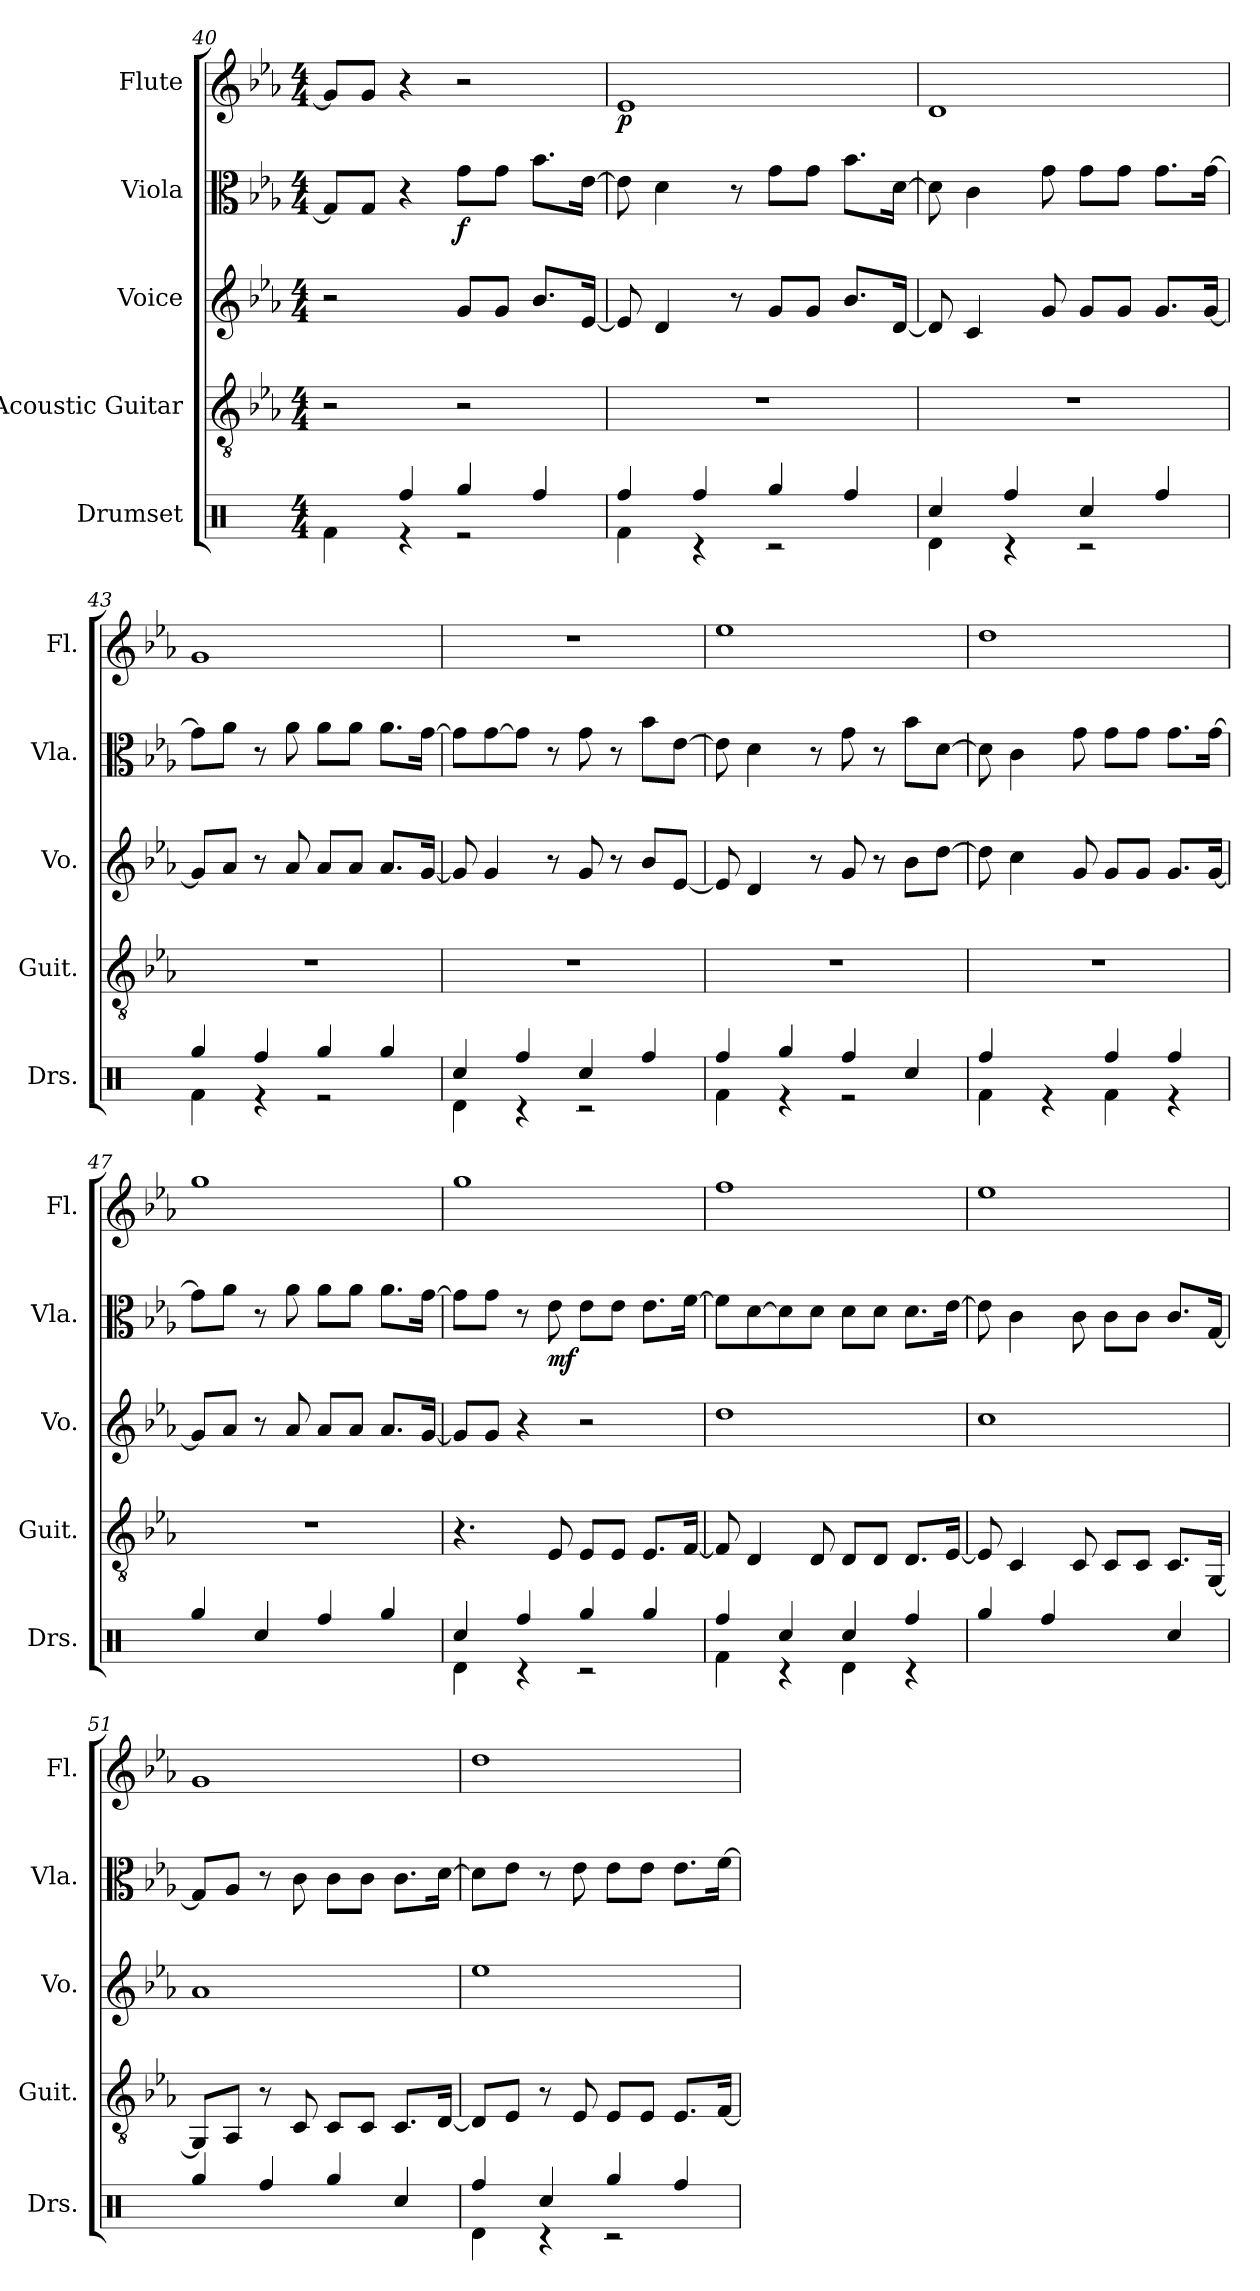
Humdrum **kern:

**kern	**kern	**kern	**kern	**dynam	**kern	**dynam
*part5	*part4	*part3	*part2	*part2	*part1	*part1
*staff5	*staff4	*staff3	*staff2	*staff2	*staff1	*staff1
*I"Drumset	*I"Acoustic Guitar	*I"Voice	*I"Viola	*	*I"Flute	*
*I'Drs.	*I'Guit.	*I'Vo.	*I'Vla.	*	*I'Fl.	*
!!LO:PB:g=z
*clefX	*clefGv2	*clefG2	*clefC3	*	*clefG2	*
*k[]	*k[b-e-a-]	*k[b-e-a-]	*k[b-e-a-]	*	*k[b-e-a-]	*
*M4/4	*M4/4	*M4/4	*M4/4	*	*M4/4	*
=40	=40	=40	=40	=40	=40	=40
*^	*	*	*	*	*	*
4Rcc/yy	4Rf\	2r	2r	8G/L]	.	8g/L]	.
.	.	.	.	8G/J	.	8g/J	.
4Rff/	4r	.	.	4r	.	4r	.
!	!	!	!	!	!LO:DY:b	!	!
4Rgg/	2r	2r	8g/L	8g\L	f	2r	.
.	.	.	8g/J	8g\J	.	.	.
4Rff/	.	.	8.b-/L	8.b-\L	.	.	.
.	.	.	[16e-/Jk	[16e-\Jk	.	.	.
=41	=41	=41	=41	=41	=41	=41	=41
!	!	!	!	!	!	!	!LO:DY:b
4Rff/	4Rf\	1r	8e-/]	8e-\]	.	1e-	p
.	.	.	4d/	4d\	.	.	.
4Rff/	4r	.	.	.	.	.	.
.	.	.	8r	8r	.	.	.
4Rgg/	2r	.	8g/L	8g\L	.	.	.
.	.	.	8g/J	8g\J	.	.	.
4Rff/	.	.	8.b-/L	8.b-\L	.	.	.
.	.	.	[16d/Jk	[16d\Jk	.	.	.
=42	=42	=42	=42	=42	=42	=42	=42
4Rcc/	4Rd\	1r	8d/]	8d\]	.	1d	.
.	.	.	4c/	4c\	.	.	.
4Rff/	4r	.	.	.	.	.	.
.	.	.	8g/	8g\	.	.	.
4Rcc/	2r	.	8g/L	8g\L	.	.	.
.	.	.	8g/J	8g\J	.	.	.
4Rff/	.	.	8.g/L	8.g\L	.	.	.
.	.	.	[16g/Jk	[16g\Jk	.	.	.
=43	=43	=43	=43	=43	=43	=43	=43
4Rgg/	4Rf\	1r	8g/L]	8g\L]	.	1g	.
.	.	.	8a-/J	8a-\J	.	.	.
4Rff/	4r	.	8r	8r	.	.	.
.	.	.	8a-/	8a-\	.	.	.
4Rgg/	2r	.	8a-/L	8a-\L	.	.	.
.	.	.	8a-/J	8a-\J	.	.	.
4Rgg/	.	.	8.a-/L	8.a-\L	.	.	.
.	.	.	[16g/Jk	[16g\Jk	.	.	.
!!LO:LB:g=z
=44	=44	=44	=44	=44	=44	=44	=44
4Rcc/	4Rd\	1r	8g/]	8g\L]	.	1r	.
.	.	.	4g/	[8g\	.	.	.
4Rff/	4r	.	.	8g\J]	.	.	.
.	.	.	8r	8r	.	.	.
4Rcc/	2r	.	8g/	8g\	.	.	.
.	.	.	8r	8r	.	.	.
4Rff/	.	.	8b-/L	8b-\L	.	.	.
.	.	.	[8e-/J	[8e-\J	.	.	.
=45	=45	=45	=45	=45	=45	=45	=45
4Rff/	4Rf\	1r	8e-/]	8e-\]	.	1ee-	.
.	.	.	4d/	4d\	.	.	.
4Rgg/	4r	.	.	.	.	.	.
.	.	.	8r	8r	.	.	.
4Rff/	2r	.	8g/	8g\	.	.	.
.	.	.	8r	8r	.	.	.
4Rcc/	.	.	8b-\L	8b-\L	.	.	.
.	.	.	[8dd\J	[8d\J	.	.	.
=46	=46	=46	=46	=46	=46	=46	=46
4Rff/	4Rf\	1r	8dd\]	8d\]	.	1dd	.
.	.	.	4cc\	4c\	.	.	.
4Rcc/yy	4r	.	.	.	.	.	.
.	.	.	8g/	8g\	.	.	.
4Rff/	4Rf\	.	8g/L	8g\L	.	.	.
.	.	.	8g/J	8g\J	.	.	.
4Rff/	4r	.	8.g/L	8.g\L	.	.	.
.	.	.	[16g/Jk	[16g\Jk	.	.	.
*v	*v	*	*	*	*	*	*
=47	=47	=47	=47	=47	=47	=47
4Rgg/	1r	8g/L]	8g\L]	.	1gg	.
.	.	8a-/J	8a-\J	.	.	.
4Rcc/	.	8r	8r	.	.	.
.	.	8a-/	8a-\	.	.	.
4Rff/	.	8a-/L	8a-\L	.	.	.
.	.	8a-/J	8a-\J	.	.	.
4Rgg/	.	8.a-/L	8.a-\L	.	.	.
.	.	[16g/Jk	[16g\Jk	.	.	.
!!LO:PB:g=z
=48	=48	=48	=48	=48	=48	=48
*^	*	*	*	*	*	*
4Rcc/	4Rd\	4.r	8g/L]	8g\L]	.	1gg	.
.	.	.	8g/J	8g\J	.	.	.
4Rff/	4r	.	4r	8r	.	.	.
!	!	!	!	!	!LO:DY:b	!	!
.	.	8E-/	.	8e-\	mf	.	.
4Rgg/	2r	8E-/L	2r	8e-\L	.	.	.
.	.	8E-/J	.	8e-\J	.	.	.
4Rgg/	.	8.E-/L	.	8.e-\L	.	.	.
.	.	[16F/Jk	.	[16f\Jk	.	.	.
=49	=49	=49	=49	=49	=49	=49	=49
4Rff/	4Rf\	8F/]	1dd	8f\L]	.	1ff	.
.	.	4D/	.	[8d\	.	.	.
4Rcc/	4r	.	.	8d\]	.	.	.
.	.	8D/	.	8d\J	.	.	.
4Rcc/	4Rd\	8D/L	.	8d\L	.	.	.
.	.	8D/J	.	8d\J	.	.	.
4Rff/	4r	8.D/L	.	8.d\L	.	.	.
.	.	[16E-/Jk	.	[16e-\Jk	.	.	.
*v	*v	*	*	*	*	*	*
=50	=50	=50	=50	=50	=50	=50
4Rgg/	8E-/]	1cc	8e-\]	.	1ee-	.
.	4C/	.	4c\	.	.	.
4Rff/	.	.	.	.	.	.
.	8C/	.	8c\	.	.	.
4Rcc/yy	8C/L	.	8c\L	.	.	.
.	8C/J	.	8c\J	.	.	.
4Rcc/	8.C/L	.	8.c/L	.	.	.
.	[16GG/Jk	.	[16G/Jk	.	.	.
=51	=51	=51	=51	=51	=51	=51
4Rgg/	8GG/L]	1a-	8G/L]	.	1g	.
.	8AA-/J	.	8A-/J	.	.	.
4Rff/	8r	.	8r	.	.	.
.	8C/	.	8c\	.	.	.
4Rgg/	8C/L	.	8c\L	.	.	.
.	8C/J	.	8c\J	.	.	.
4Rcc/	8.C/L	.	8.c\L	.	.	.
.	[16D/Jk	.	[16d\Jk	.	.	.
!!LO:LB:g=z
=52	=52	=52	=52	=52	=52	=52
*^	*	*	*	*	*	*
4Rff/	4Rd\	8D/L]	1ee-	8d\L]	.	1dd	.
.	.	8E-/J	.	8e-\J	.	.	.
4Rcc/	4r	8r	.	8r	.	.	.
.	.	8E-/	.	8e-\	.	.	.
4Rgg/	2r	8E-/L	.	8e-\L	.	.	.
.	.	8E-/J	.	8e-\J	.	.	.
4Rff/	.	8.E-/L	.	8.e-\L	.	.	.
.	.	[16F/Jk	.	[16f\Jk	.	.	.
*v	*v	*	*	*	*	*	*
=	=	=	=	=	=	=
*-	*-	*-	*-	*-	*-	*-
